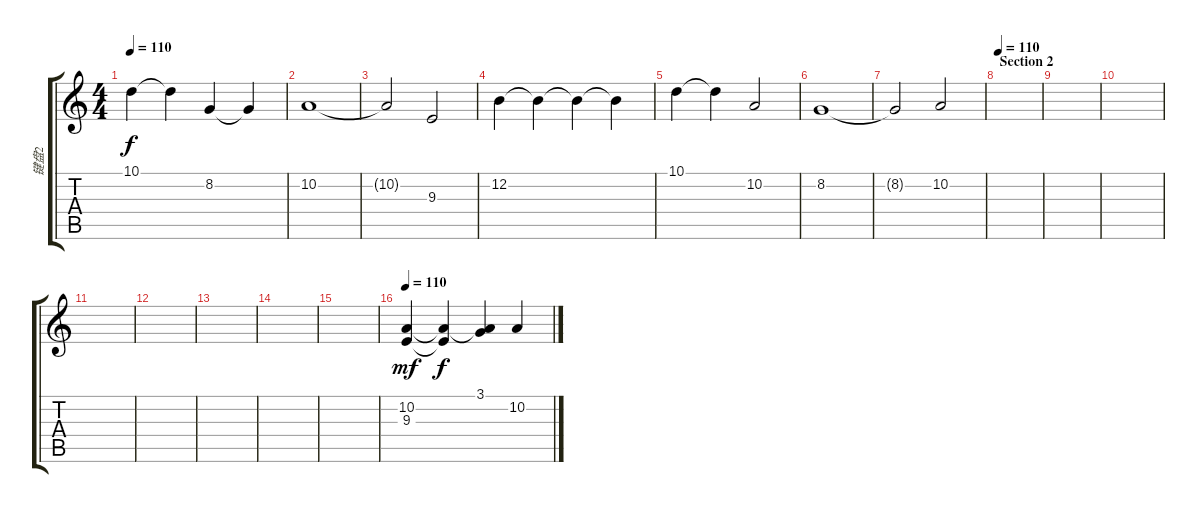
\track ("键盘2" "键盘2") {instrument accordion}
\staff {score tabs}
\tuning (E4 B3 G3 D3 A2 E2) {hide}
\ts (4 4)
\tempo 110
\clef g2
\ks c
10.1.4{dy f} 10.1{t}.4 8.2.4 8.2{t}.4 |
10.2.1 |
10.2{t}.2 9.3.2 |
12.2.4 12.2{t}.4 12.2{t}.4 12.2{t}.4 |
10.1.4 10.1{t}.4 10.2.2 |
8.2.1 |
8.2{t}.2 10.2.2 |
\section ("" "Section 2")
\tempo 110
|
|
|
|
|
|
|
|
\tempo 110
(10.2 9.3).4{dy mf volume 11} (10.2{t} 9.3{t}).4{dy f} (3.1 10.2{t}).4 10.2.4
